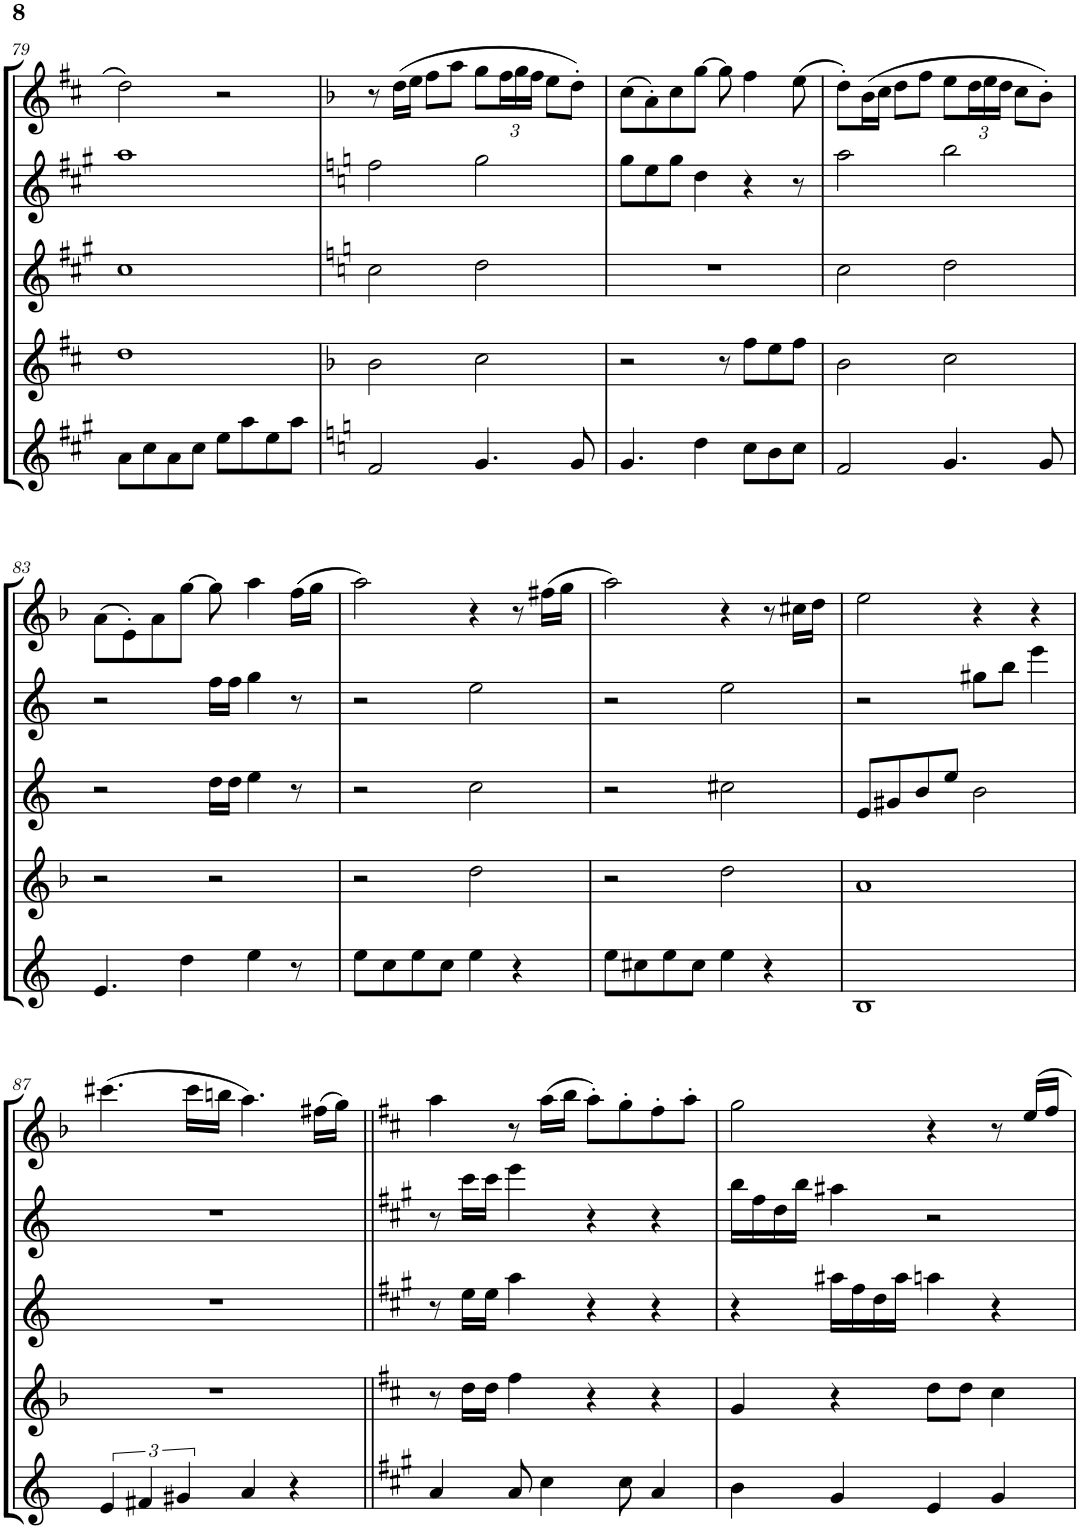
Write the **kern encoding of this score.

**kern	**kern	**kern	**kern	**kern
*part5	*part4	*part3	*part2	*part1
*staff5	*staff4	*staff3	*staff2	*staff1
*I"Baritone Saxophone	*I"Tenor Saxophone	*I"Alto Saxophone	*I"Alto Saxophone	*I"Soprano Saxophone
*I'Bar Sax	*I'T Sax	*I'A Sax	*I'A Sax	*I'S Sax
!!LO:PB:g=z
*clefG2	*clefG2	*clefG2	*clefG2	*clefG2
*Trd12c21	*Trd8c14	*Trd5c9	*Trd5c9	*Trd1c2
*k[f#c#g#]	*k[f#c#]	*k[f#c#g#]	*k[f#c#g#]	*k[f#c#]
*M4/4	*M4/4	*M4/4	*M4/4	*M4/4
=79	=79	=79	=79	=79
8a\L	1dd	1cc#	1aa	2dd\
8cc#\	.	.	.	.
8a\	.	.	.	.
8cc#\J	.	.	.	.
8ee\L	.	.	.	2r
8aa\	.	.	.	.
8ee\	.	.	.	.
8aa\J	.	.	.	.
=80	=80	=80	=80	=80
*k[]	*k[b-]	*k[]	*k[]	*k[b-]
2f/	2b-\	2cc\	2ff\	8r
.	.	.	.	(16dd\LL
.	.	.	.	16ee\JJ
.	.	.	.	8ff\L
.	.	.	.	8aa\J
4.g/	2cc\	2dd\	2gg\	8gg\L
*	*	*	*	*Xbrackettup
.	.	.	.	24ff\L
.	.	.	.	24gg\
.	.	.	.	24ff\JJ
.	.	.	.	8ee\L
8g/	.	.	.	8dd'\J)
=81	=81	=81	=81	=81
4.g/	2r	1r	8gg\L	(8cc\L
.	.	.	8ee\	8a'\)
.	.	.	8gg\J	8cc\
4dd\	.	.	4dd\	[8gg\J
.	8r	.	.	8gg\]
8cc\L	8ff\L	.	4r	4ff\
8b\	8ee\	.	.	.
8cc\J	8ff\J	.	8r	(8ee\
=82	=82	=82	=82	=82
2f/	2b-\	2cc\	2aa\	8dd'\L)
.	.	.	.	(16b-\L
.	.	.	.	16cc\JJ
.	.	.	.	8dd\L
.	.	.	.	8ff\J
4.g/	2cc\	2dd\	2bb\	8ee\L
.	.	.	.	24dd\L
.	.	.	.	24ee\
.	.	.	.	24dd\JJ
.	.	.	.	8cc\L
8g/	.	.	.	8b-'\J)
!!LO:LB:g=z
=83	=83	=83	=83	=83
4.e/	2r	2r	2r	(8a\L
.	.	.	.	8e'\)
.	.	.	.	8a\
4dd\	.	.	.	[8gg\J
.	2r	16dd\LL	16ff\LL	8gg\]
.	.	16dd\JJ	16ff\JJ	.
4ee\	.	4ee\	4gg\	4aa\
8r	.	8r	8r	(16ff\LL
.	.	.	.	16gg\JJ
=84	=84	=84	=84	=84
8ee\L	2r	2r	2r	2aa\)
8cc\	.	.	.	.
8ee\	.	.	.	.
8cc\J	.	.	.	.
4ee\	2dd\	2cc\	2ee\	4r
4r	.	.	.	8r
.	.	.	.	(16ff#X\LL
.	.	.	.	16gg\JJ
=85	=85	=85	=85	=85
8ee\L	2r	2r	2r	2aa\)
8cc#X\	.	.	.	.
8ee\	.	.	.	.
8cc#\J	.	.	.	.
4ee\	2dd\	2cc#X\	2ee\	4r
4r	.	.	.	8r
.	.	.	.	16cc#X\LL
.	.	.	.	16dd\JJ
=86	=86	=86	=86	=86
1B	1a	8e/L	2r	2ee\
.	.	8g#X/	.	.
.	.	8b/	.	.
.	.	8ee/J	.	.
.	.	2b\	8gg#X\L	4r
.	.	.	8bb\J	.
.	.	.	4eee\	4r
!!LO:LB:g=z
=87	=87	=87	=87	=87
6e/	1r	1r	1r	(4.ccc#X\
6f#X/	.	.	.	.
6g#X/	.	.	.	.
.	.	.	.	16ccc#\LL
.	.	.	.	16bbn\JJ
4a/	.	.	.	4.aa\)
4r	.	.	.	.
.	.	.	.	(16ff#X\LL
.	.	.	.	16gg\JJ)
=88||	=88||	=88||	=88||	=88||
*k[f#c#g#]	*k[f#c#]	*k[f#c#g#]	*k[f#c#g#]	*k[f#c#]
4a/	8r	8r	8r	4aa\
.	16dd\LL	16ee\LL	16ccc#\LL	.
.	16dd\JJ	16ee\JJ	16ccc#\JJ	.
8a/	4ff#\	4aa\	4eee\	8r
4cc#\	.	.	.	(16aa\LL
.	.	.	.	16bb\JJ
.	4r	4r	4r	8aa'\L)
8cc#\	.	.	.	8gg'\
4a/	4r	4r	4r	8ff#'\
.	.	.	.	8aa'\J
=89	=89	=89	=89	=89
4b\	4g/	4r	16bb\LL	2gg\
.	.	.	16ff#\	.
.	.	.	16dd\	.
.	.	.	16bb\JJ	.
4g#/	4r	16aa#X\LL	4aa#X\	.
.	.	16ff#\	.	.
.	.	16dd\	.	.
.	.	16aa#\JJ	.	.
4e/	8dd\L	4aan\	2r	4r
.	8dd\J	.	.	.
4g#/	4cc#\	4r	.	8r
.	.	.	.	16ee/LL
.	.	.	.	16ff#/JJ
=	=	=	=	=
*-	*-	*-	*-	*-
